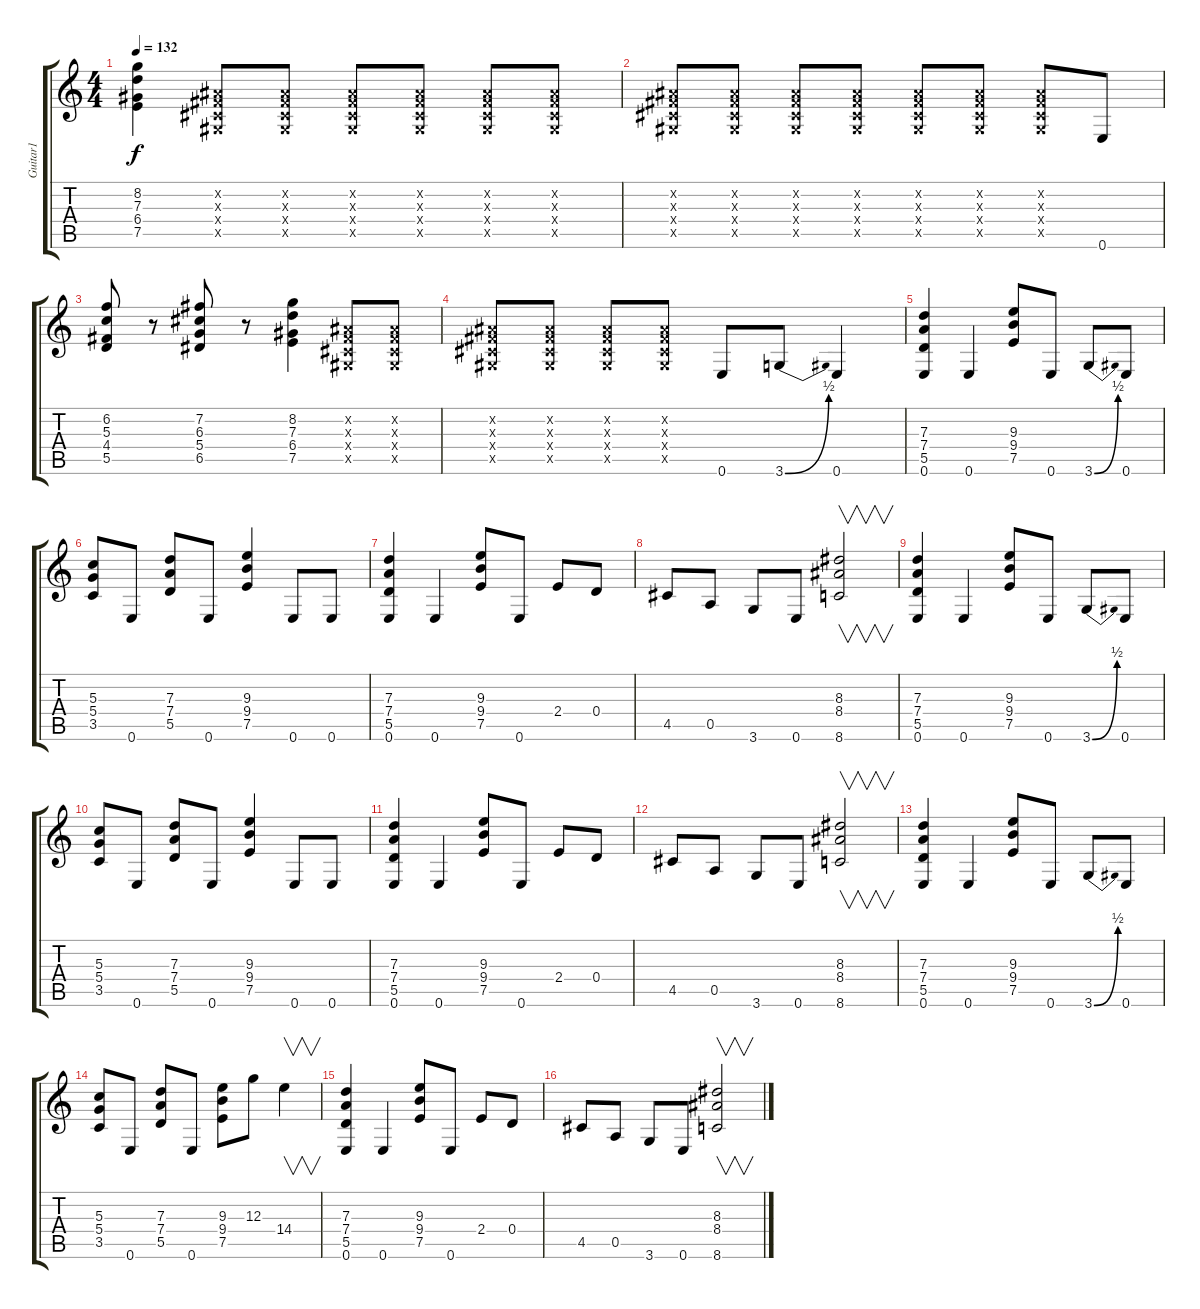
\track ("Guitar1" "Guitar1") {instrument distortionguitar}
\staff {score tabs}
\tuning (E4 B3 G3 D3 A2 E2) {hide}
\ts (4 4)
\tempo 132
\clef g2
\ks c
(8.2 7.3 6.4 7.5).4{dy f} (-1.2{x} -1.3{x} -1.4{x} -1.5{x}).8 (-1.2{x} -1.3{x} -1.4{x} -1.5{x}).8 (-1.2{x} -1.3{x} -1.4{x} -1.5{x}).8 (-1.2{x} -1.3{x} -1.4{x} -1.5{x}).8 (-1.2{x} -1.3{x} -1.4{x} -1.5{x}).8 (-1.2{x} -1.3{x} -1.4{x} -1.5{x}).8 |
(-1.2{x} -1.3{x} -1.4{x} -1.5{x}).8 (-1.2{x} -1.3{x} -1.4{x} -1.5{x}).8 (-1.2{x} -1.3{x} -1.4{x} -1.5{x}).8 (-1.2{x} -1.3{x} -1.4{x} -1.5{x}).8 (-1.2{x} -1.3{x} -1.4{x} -1.5{x}).8 (-1.2{x} -1.3{x} -1.4{x} -1.5{x}).8 (-1.2{x} -1.3{x} -1.4{x} -1.5{x}).8 0.6.8 |
(6.2 5.3 4.4 5.5).8 r.8 (7.2 6.3 5.4 6.5).8 r.8 (8.2 7.3 6.4 7.5).4 (-1.2{x} -1.3{x} -1.4{x} -1.5{x}).8 (-1.2{x} -1.3{x} -1.4{x} -1.5{x}).8 |
(-1.2{x} -1.3{x} -1.4{x} -1.5{x}).8 (-1.2{x} -1.3{x} -1.4{x} -1.5{x}).8 (-1.2{x} -1.3{x} -1.4{x} -1.5{x}).8 (-1.2{x} -1.3{x} -1.4{x} -1.5{x}).8 0.6.8 3.6{be (bend 0 0 60 2)}.8 0.6.4 |
(7.3 7.4 5.5 0.6).4 0.6.4 (9.3 9.4 7.5).8 0.6.8 3.6{be (bend 0 0 60 2)}.8 0.6.8 |
(5.3 5.4 3.5).8 0.6.8 (7.3 7.4 5.5).8 0.6.8 (9.3 9.4 7.5).4 0.6.8 0.6.8 |
(7.3 7.4 5.5 0.6).4 0.6.4 (9.3 9.4 7.5).8 0.6.8 2.4.8 0.4.8 |
4.5.8 0.5.8 3.6.8 0.6.8 (8.3 8.4 8.6).2{v} |
(7.3 7.4 5.5 0.6).4 0.6.4 (9.3 9.4 7.5).8 0.6.8 3.6{be (bend 0 0 60 2)}.8 0.6.8 |
(5.3 5.4 3.5).8 0.6.8 (7.3 7.4 5.5).8 0.6.8 (9.3 9.4 7.5).4 0.6.8 0.6.8 |
(7.3 7.4 5.5 0.6).4 0.6.4 (9.3 9.4 7.5).8 0.6.8 2.4.8 0.4.8 |
4.5.8 0.5.8 3.6.8 0.6.8 (8.3 8.4 8.6).2{v} |
(7.3 7.4 5.5 0.6).4 0.6.4 (9.3 9.4 7.5).8 0.6.8 3.6{be (bend 0 0 60 2)}.8 0.6.8 |
(5.3 5.4 3.5).8 0.6.8 (7.3 7.4 5.5).8 0.6.8 (9.3 9.4 7.5).8 12.3.8 14.4.4{v} |
(7.3 7.4 5.5 0.6).4 0.6.4 (9.3 9.4 7.5).8 0.6.8 2.4.8 0.4.8 |
4.5.8 0.5.8 3.6.8 0.6.8 (8.3 8.4 8.6).2{v}
